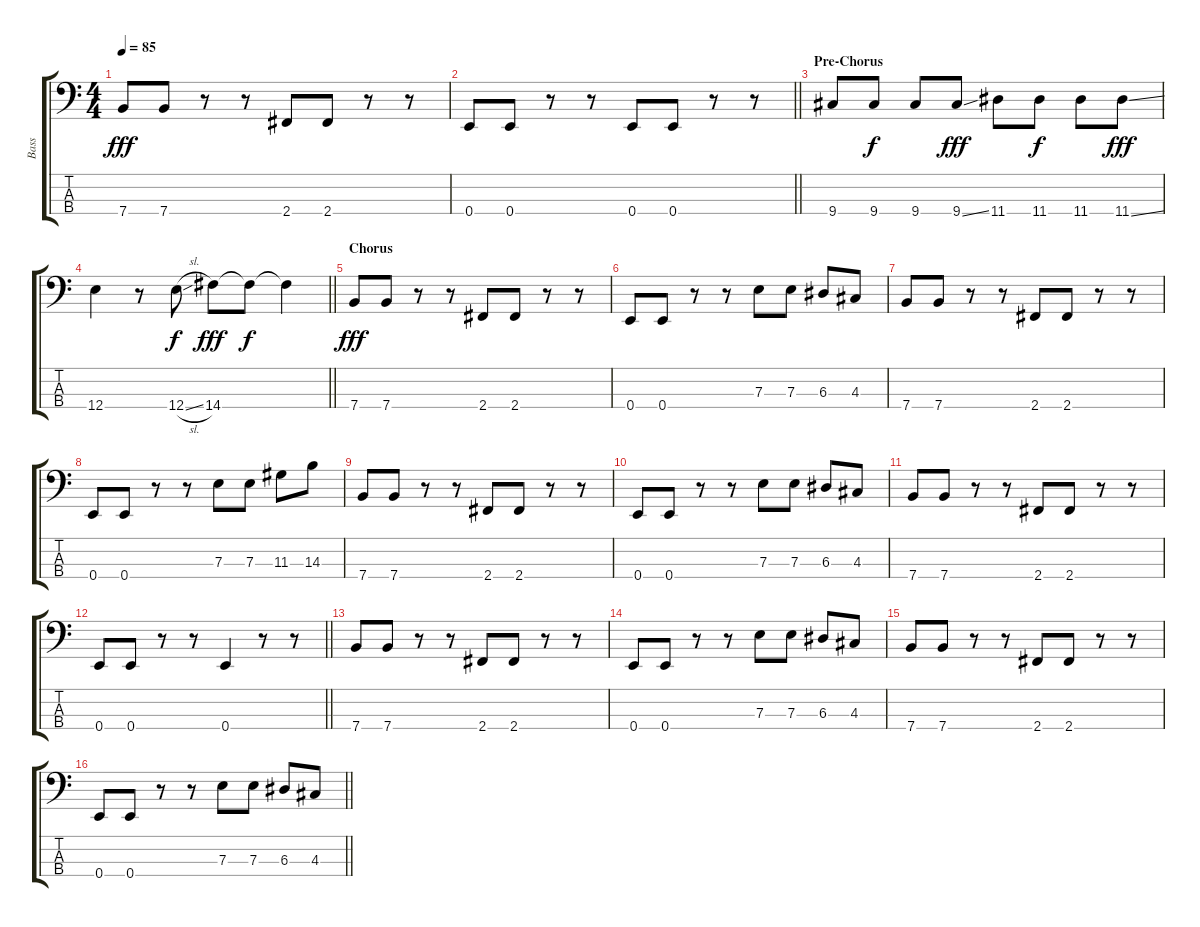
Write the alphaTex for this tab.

\track ("Bass" "Bass") {instrument electricbassfinger}
\staff {score tabs}
\tuning (G2 D2 A1 E1) {hide}
\ts (4 4)
\tempo 85
\clef f4
\ks c
7.4.8{dy fff} 7.4.8 r.8 r.8 2.4.8 2.4.8 r.8 r.8 |
\barLineRight lightlight
0.4.8 0.4.8 r.8 r.8 0.4.8 0.4.8 r.8 r.8 |
\section ("" "Pre-Chorus")
9.4.8 9.4.8{dy f} 9.4.8 9.4{ss}.8{dy fff} 11.4.8 11.4.8{dy f} 11.4.8 11.4{ss}.8{dy fff} |
\barLineRight lightlight
12.4.4 r.8 12.4{sl}.8{dy f} 14.4.8{dy fff} 14.4{t}.8{dy f} 14.4{t}.4 |
\section ("" "Chorus")
7.4.8{dy fff} 7.4.8 r.8 r.8 2.4.8 2.4.8 r.8 r.8 |
0.4.8 0.4.8 r.8 r.8 7.3.8 7.3.8 6.3.8 4.3.8 |
7.4.8 7.4.8 r.8 r.8 2.4.8 2.4.8 r.8 r.8 |
0.4.8 0.4.8 r.8 r.8 7.3.8 7.3.8 11.3.8 14.3.8 |
7.4.8 7.4.8 r.8 r.8 2.4.8 2.4.8 r.8 r.8 |
0.4.8 0.4.8 r.8 r.8 7.3.8 7.3.8 6.3.8 4.3.8 |
7.4.8 7.4.8 r.8 r.8 2.4.8 2.4.8 r.8 r.8 |
\barLineRight lightlight
0.4.8 0.4.8 r.8 r.8 0.4.4 r.8 r.8 |
7.4.8 7.4.8 r.8 r.8 2.4.8 2.4.8 r.8 r.8 |
0.4.8 0.4.8 r.8 r.8 7.3.8 7.3.8 6.3.8 4.3.8 |
7.4.8 7.4.8 r.8 r.8 2.4.8 2.4.8 r.8 r.8 |
\barLineRight lightlight
0.4.8 0.4.8 r.8 r.8 7.3.8 7.3.8 6.3.8 4.3.8
